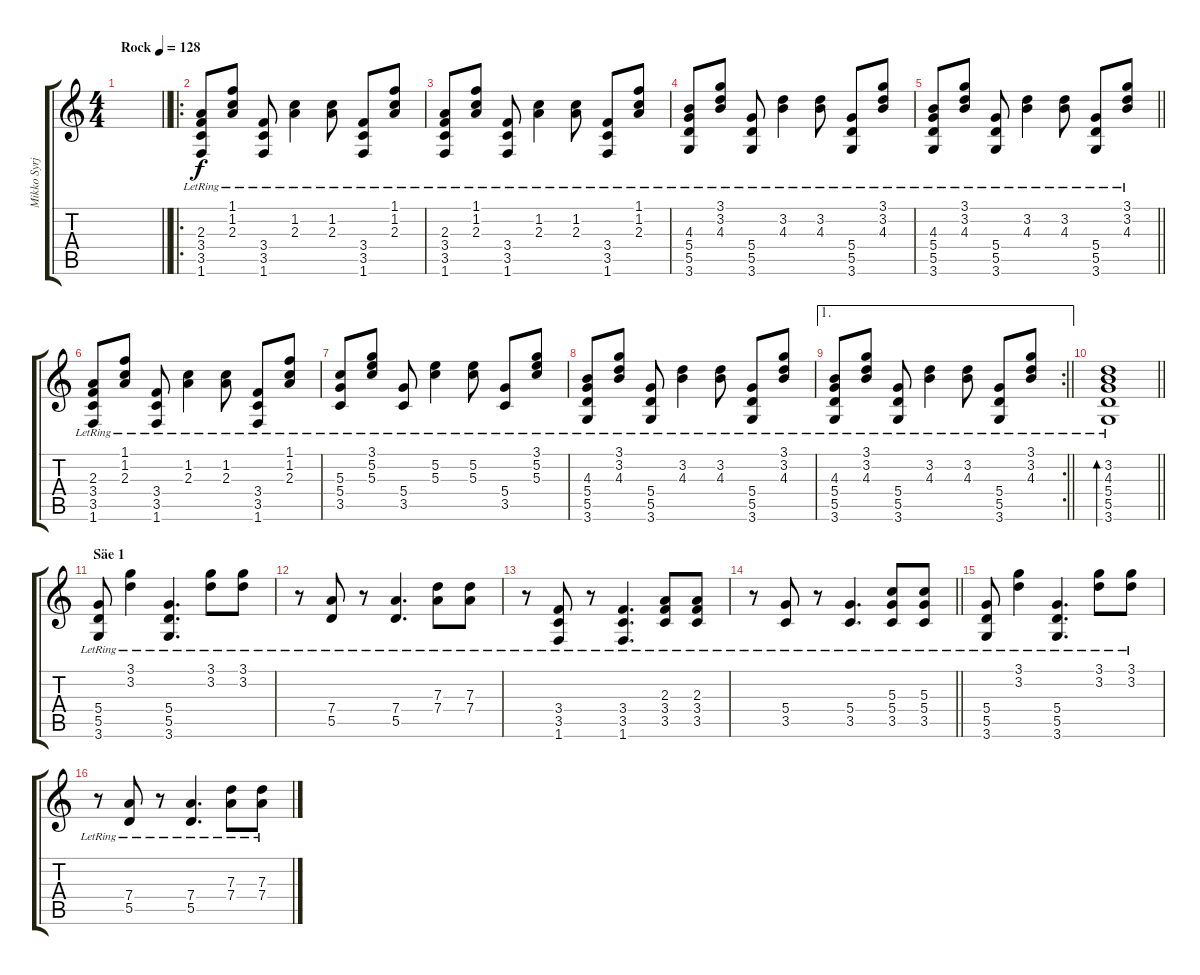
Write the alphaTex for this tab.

\track ("Mikko Syrjä" "Mikko Syrj") {instrument acousticguitarsteel}
\staff {score tabs}
\tuning (E4 B3 G3 D3 A2 E2) {hide}
\ts (4 4)
\tempo (128 "Rock")
\clef g2
\barLineRight lightlight
\ks c
|
\ro
(2.3{lr} 3.4{lr} 3.5{lr} 1.6{lr}).8 (1.1{lr} 1.2{lr} 2.3{lr}).8 (3.4{lr} 3.5{lr} 1.6{lr}).8 (1.2{lr} 2.3{lr}).4 (1.2{lr} 2.3{lr}).8 (3.4{lr} 3.5{lr} 1.6{lr}).8 (1.1{lr} 1.2{lr} 2.3{lr}).8 |
(2.3{lr} 3.4{lr} 3.5{lr} 1.6{lr}).8 (1.1{lr} 1.2{lr} 2.3{lr}).8 (3.4{lr} 3.5{lr} 1.6{lr}).8 (1.2{lr} 2.3{lr}).4 (1.2{lr} 2.3{lr}).8 (3.4{lr} 3.5{lr} 1.6{lr}).8 (1.1{lr} 1.2{lr} 2.3{lr}).8 |
(4.3{lr} 5.4{lr} 5.5{lr} 3.6{lr}).8 (3.1{lr} 3.2{lr} 4.3{lr}).8 (5.4{lr} 5.5{lr} 3.6{lr}).8 (3.2{lr} 4.3{lr}).4 (3.2{lr} 4.3{lr}).8 (5.4{lr} 5.5{lr} 3.6{lr}).8 (3.1{lr} 3.2{lr} 4.3{lr}).8 |
\barLineRight lightlight
(4.3{lr} 5.4{lr} 5.5{lr} 3.6{lr}).8 (3.1{lr} 3.2{lr} 4.3{lr}).8 (5.4{lr} 5.5{lr} 3.6{lr}).8 (3.2{lr} 4.3{lr}).4 (3.2{lr} 4.3{lr}).8 (5.4{lr} 5.5{lr} 3.6{lr}).8 (3.1{lr} 3.2{lr} 4.3{lr}).8 |
(2.3{lr} 3.4{lr} 3.5{lr} 1.6{lr}).8 (1.1{lr} 1.2{lr} 2.3{lr}).8 (3.4{lr} 3.5{lr} 1.6{lr}).8 (1.2{lr} 2.3{lr}).4 (1.2{lr} 2.3{lr}).8 (3.4{lr} 3.5{lr} 1.6{lr}).8 (1.1{lr} 1.2{lr} 2.3{lr}).8 |
(5.3{lr} 5.4{lr} 3.5{lr}).8 (3.1{lr} 5.2{lr} 5.3{lr}).8 (5.4{lr} 3.5{lr}).8 (5.2{lr} 5.3{lr}).4 (5.2{lr} 5.3{lr}).8 (5.4{lr} 3.5{lr}).8 (3.1{lr} 5.2{lr} 5.3{lr}).8 |
(4.3{lr} 5.4{lr} 5.5{lr} 3.6{lr}).8 (3.1{lr} 3.2{lr} 4.3{lr}).8 (5.4{lr} 5.5{lr} 3.6{lr}).8 (3.2{lr} 4.3{lr}).4 (3.2{lr} 4.3{lr}).8 (5.4{lr} 5.5{lr} 3.6{lr}).8 (3.1{lr} 3.2{lr} 4.3{lr}).8 |
\ae 1
\rc 2
\barLineRight lightlight
(4.3{lr} 5.4{lr} 5.5{lr} 3.6{lr}).8 (3.1{lr} 3.2{lr} 4.3{lr}).8 (5.4{lr} 5.5{lr} 3.6{lr}).8 (3.2{lr} 4.3{lr}).4 (3.2{lr} 4.3{lr}).8 (5.4{lr} 5.5{lr} 3.6{lr}).8 (3.1{lr} 3.2{lr} 4.3{lr}).8 |
\barLineRight lightlight
(3.2{lr} 4.3{lr} 5.4{lr} 5.5{lr} 3.6{lr}).1{bd 240} |
\section ("" "Säe 1")
(5.4{lr} 5.5{lr} 3.6{lr}).8 (3.1{lr} 3.2{lr}).4 (5.4{lr} 5.5{lr} 3.6{lr}).4{d} (3.1{lr} 3.2{lr}).8 (3.1{lr} 3.2{lr}).8 |
r.8 (7.4{lr} 5.5{lr}).8 r.8 (7.4{lr} 5.5{lr}).4{d} (7.3{lr} 7.4{lr}).8 (7.3{lr} 7.4{lr}).8 |
r.8 (3.4{lr} 3.5{lr} 1.6{lr}).8 r.8 (3.4{lr} 3.5{lr} 1.6{lr}).4{d} (2.3{lr} 3.4{lr} 3.5{lr}).8 (2.3{lr} 3.4{lr} 3.5{lr}).8 |
\barLineRight lightlight
r.8 (5.4{lr} 3.5{lr}).8 r.8 (5.4{lr} 3.5{lr}).4{d} (5.3{lr} 5.4{lr} 3.5{lr}).8 (5.3{lr} 5.4{lr} 3.5{lr}).8 |
(5.4{lr} 5.5{lr} 3.6{lr}).8 (3.1{lr} 3.2{lr}).4 (5.4{lr} 5.5{lr} 3.6{lr}).4{d} (3.1{lr} 3.2{lr}).8 (3.1{lr} 3.2{lr}).8 |
r.8 (7.4{lr} 5.5{lr}).8 r.8 (7.4{lr} 5.5{lr}).4{d} (7.3{lr} 7.4{lr}).8 (7.3{lr} 7.4{lr}).8
